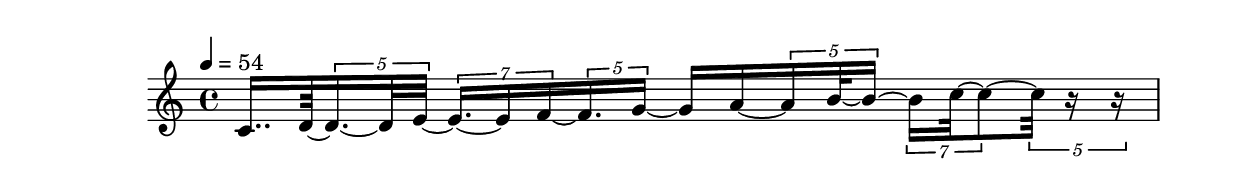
\version "2.19.83"
\language "english"
\score
{
    \new Voice
    {
        {
            %%% \time 4/4 %%%
            \tempo 4=54
            c'16..
            d'64
            ~
            \tuplet 5/4
            {
                d'16.
                ~
                d'32
                e'32
                ~
            }
            \tuplet 7/4
            {
                e'16.
                ~
                e'16
                f'16
                ~
            }
            \tuplet 5/4
            {
                f'16.
                g'16
                ~
            }
            g'16
            a'16
            ~
            \tuplet 5/4
            {
                a'16
                b'32
                ~
                b'16
                ~
            }
            \tuplet 7/4
            {
                b'16
                c''32
                ~
                c''8
                ~
            }
            \tuplet 5/4
            {
                c''32
                r16
                r16
            }
        }
    }
}